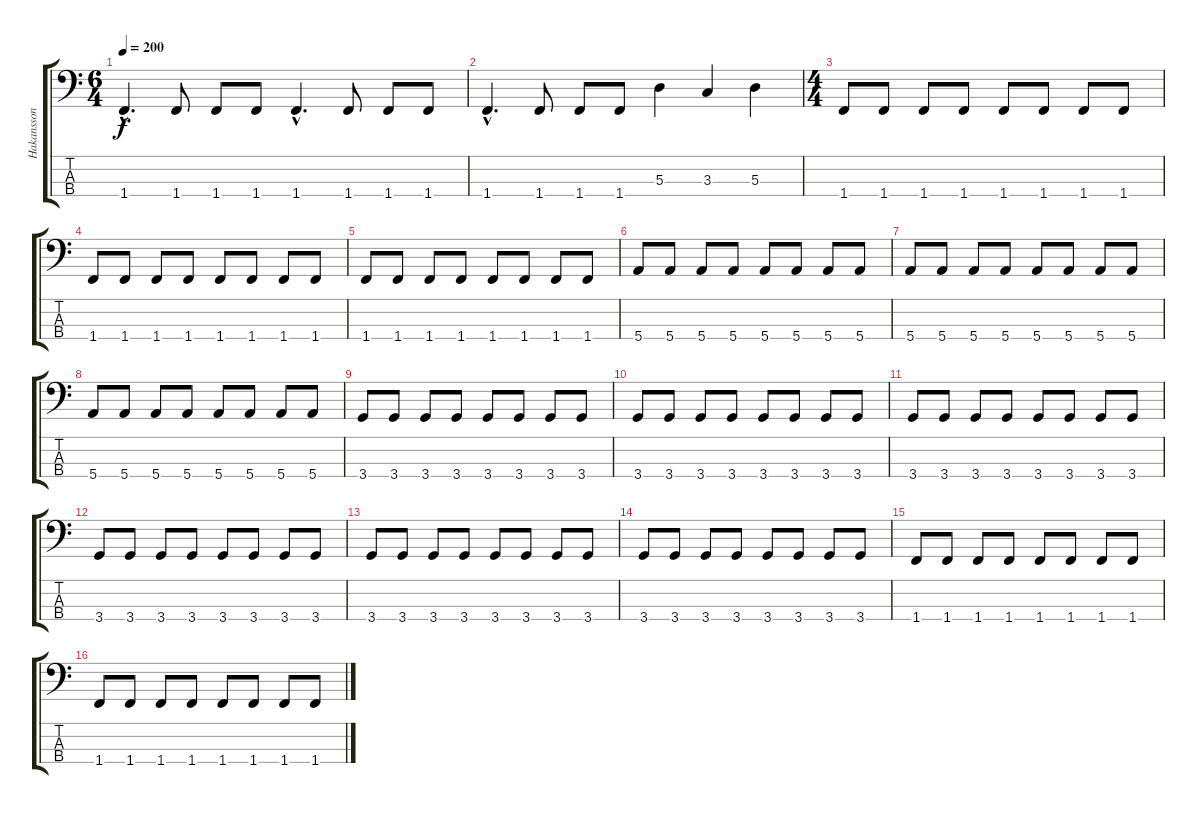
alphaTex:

\track ("Hakansson" "Hakansson") {instrument electricbasspick}
\staff {score tabs}
\tuning (G2 D2 A1 E1) {hide}
\ts (6 4)
\tempo 200
\clef f4
\ks c
1.4{hac}.4{d dy f} 1.4.8 1.4.8 1.4.8 1.4{hac}.4{d} 1.4.8 1.4.8 1.4.8 |
1.4{hac}.4{d} 1.4.8 1.4.8 1.4.8 5.3.4 3.3.4 5.3.4 |
\ts (4 4)
1.4.8 1.4.8 1.4.8 1.4.8 1.4.8 1.4.8 1.4.8 1.4.8 |
1.4.8 1.4.8 1.4.8 1.4.8 1.4.8 1.4.8 1.4.8 1.4.8 |
1.4.8 1.4.8 1.4.8 1.4.8 1.4.8 1.4.8 1.4.8 1.4.8 |
5.4.8 5.4.8 5.4.8 5.4.8 5.4.8 5.4.8 5.4.8 5.4.8 |
5.4.8 5.4.8 5.4.8 5.4.8 5.4.8 5.4.8 5.4.8 5.4.8 |
5.4.8 5.4.8 5.4.8 5.4.8 5.4.8 5.4.8 5.4.8 5.4.8 |
3.4.8 3.4.8 3.4.8 3.4.8 3.4.8 3.4.8 3.4.8 3.4.8 |
3.4.8 3.4.8 3.4.8 3.4.8 3.4.8 3.4.8 3.4.8 3.4.8 |
3.4.8 3.4.8 3.4.8 3.4.8 3.4.8 3.4.8 3.4.8 3.4.8 |
3.4.8 3.4.8 3.4.8 3.4.8 3.4.8 3.4.8 3.4.8 3.4.8 |
3.4.8 3.4.8 3.4.8 3.4.8 3.4.8 3.4.8 3.4.8 3.4.8 |
3.4.8 3.4.8 3.4.8 3.4.8 3.4.8 3.4.8 3.4.8 3.4.8 |
1.4.8 1.4.8 1.4.8 1.4.8 1.4.8 1.4.8 1.4.8 1.4.8 |
1.4.8 1.4.8 1.4.8 1.4.8 1.4.8 1.4.8 1.4.8 1.4.8
